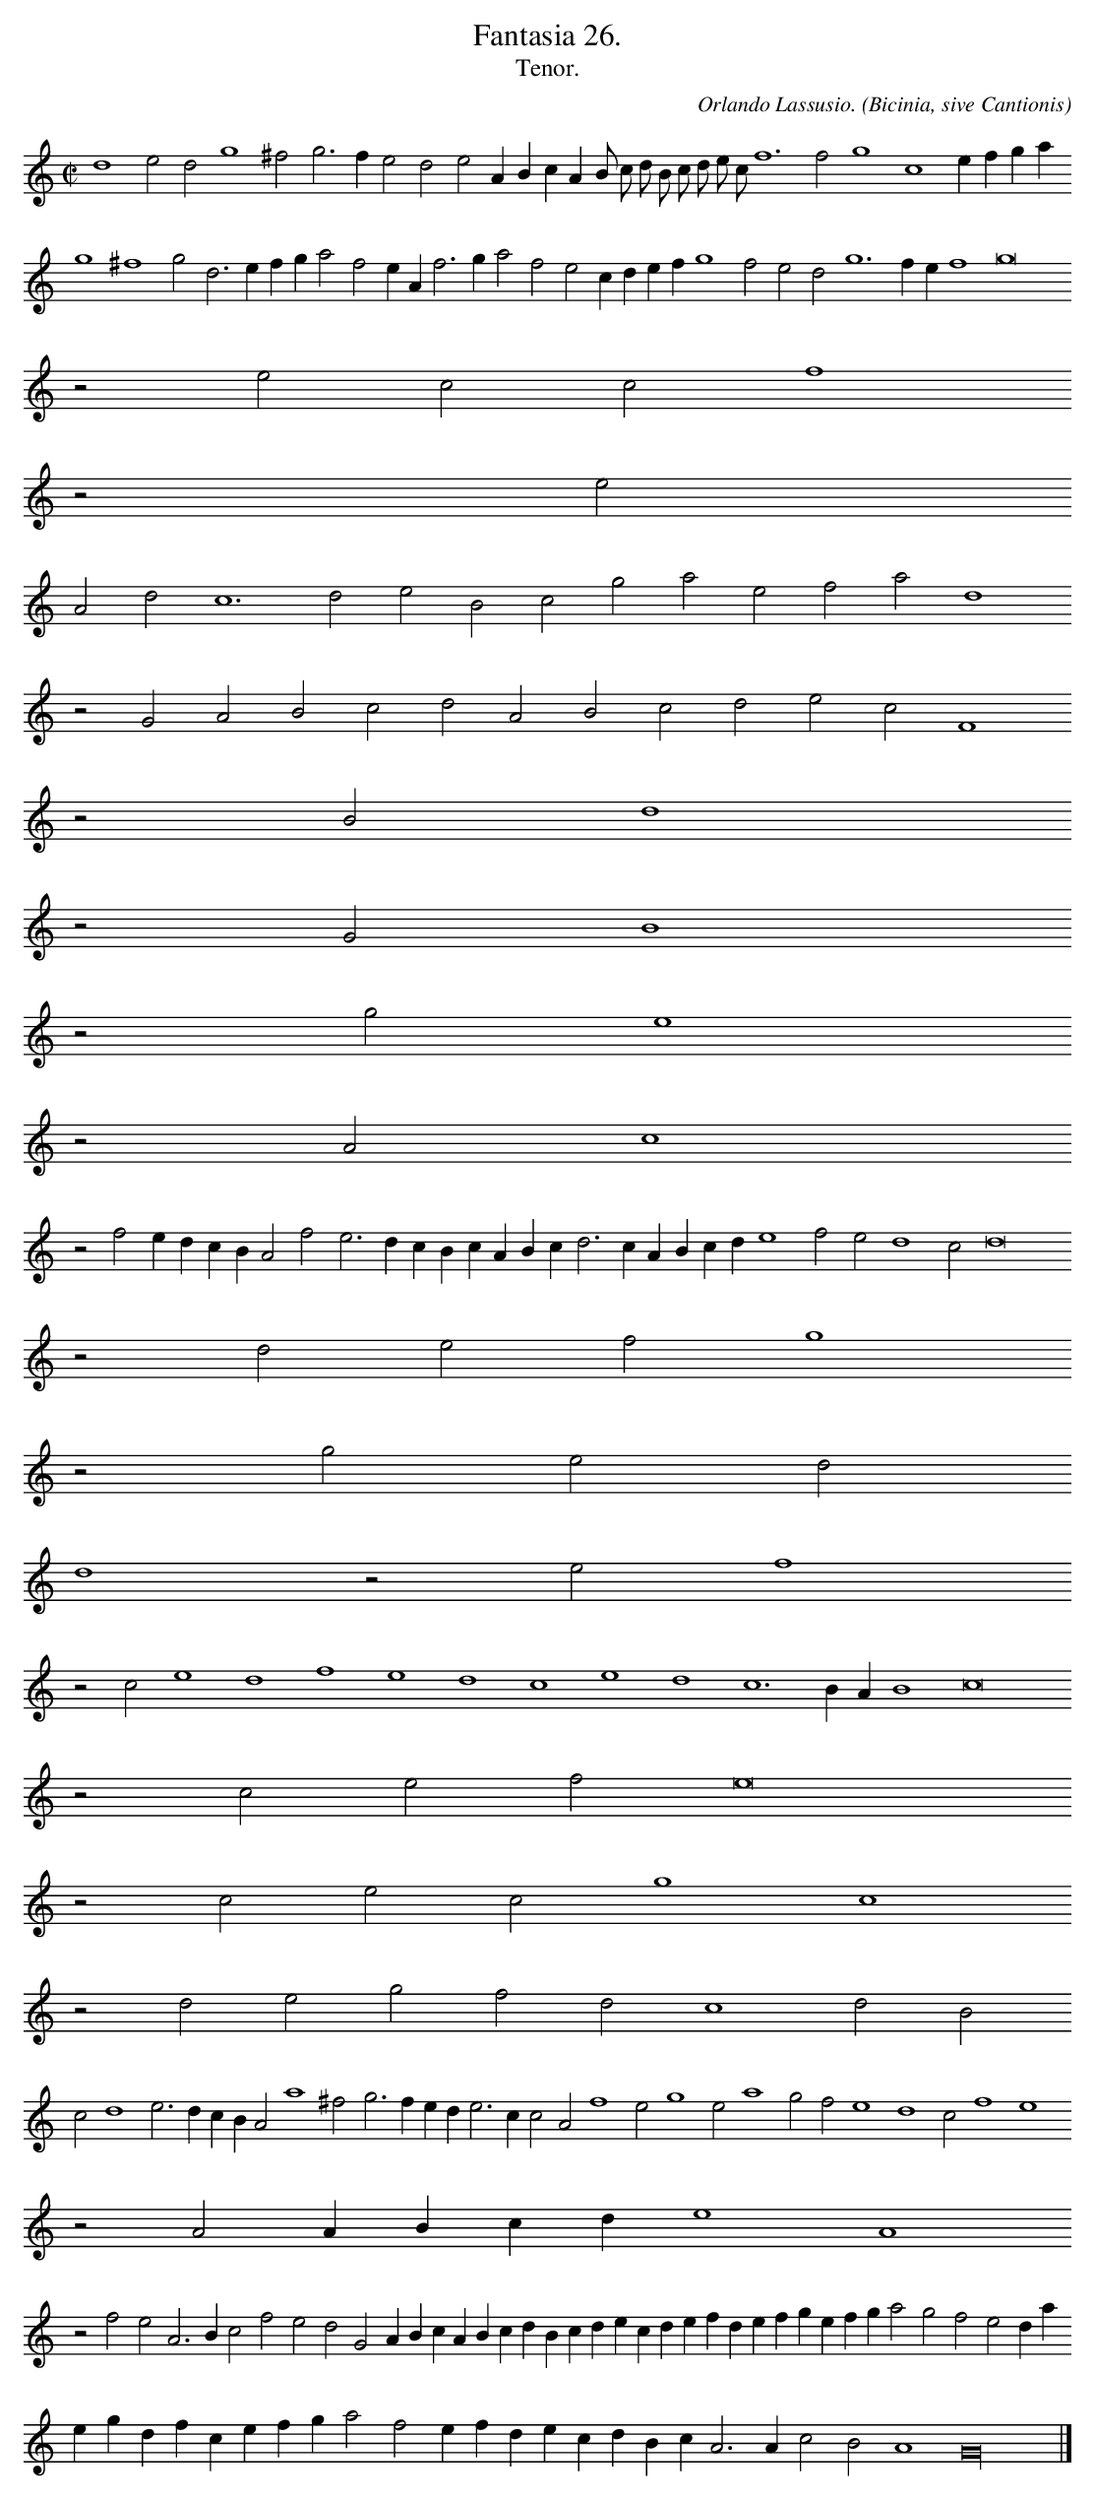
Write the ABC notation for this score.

X:1
T:Fantasia 26.
T:Tenor.
C:Orlando Lassusio.
O: Bicinia, sive Cantionis
M:C|
L:1/4
K:G mix -8va
d4 e2 d2 g4 ^f2 g3 f e2 d2 e2 A B c A B/ c/ d/ B/ c/ d/ e/ c/ f6 f2 g4 c4 e f g a
g4 ^f4 g2 d3 e f g a2 f2 e A f3 g a2 f2 e2 c d e f g4 f2 e2 d2 g6 f e f4 g8
z2 e2 c2 c2 f4
z2 e2
A2 d2 c6 d2 e2 B2 c2 g2 a2 e2 f2 a2 d4
z2 G2 A2 B2 c2 d2 A2 B2 c2 d2 e2 c2 F4
z2 B2 d4
z2 G2 B4
z2 g2 e4
z2 A2 c4
z2 f2 e d c B A2 f2 e3 d c B c A B c d3 c A B c d e4 f2 e2 d4 c2 d8
z2 d2 e2 f2 g4
z2 g2 e2 d2
d4 z2 e2 f4
z2 c2 e4 d4 f4 e4 d4 c4 e4 d4 c6 B A B4 c8
z2 c2 e2 f2 e8
z2 c2 e2 c2 g4 c4
z2 d2 e2 g2 f2 d2 c4 d2 B2
c2 d4 e3 d c B A2 a4 ^f2 g3 f e d e3 c c2 A2 f4 e2 g4 e2 a4 g2 f2 e4 d4 c2 f4 e4
z2 A2 A B c d e4 A4
z2 f2 e2 A3 B c2 f2 e2 d2 G2 A B c A B c d B c d e c d e f d e f g e f g a2 g2 f2 e2 d a
e g d f c e f g a2 f2 e f d e c d B c A3 A c2 B2 A4 G16 |]
